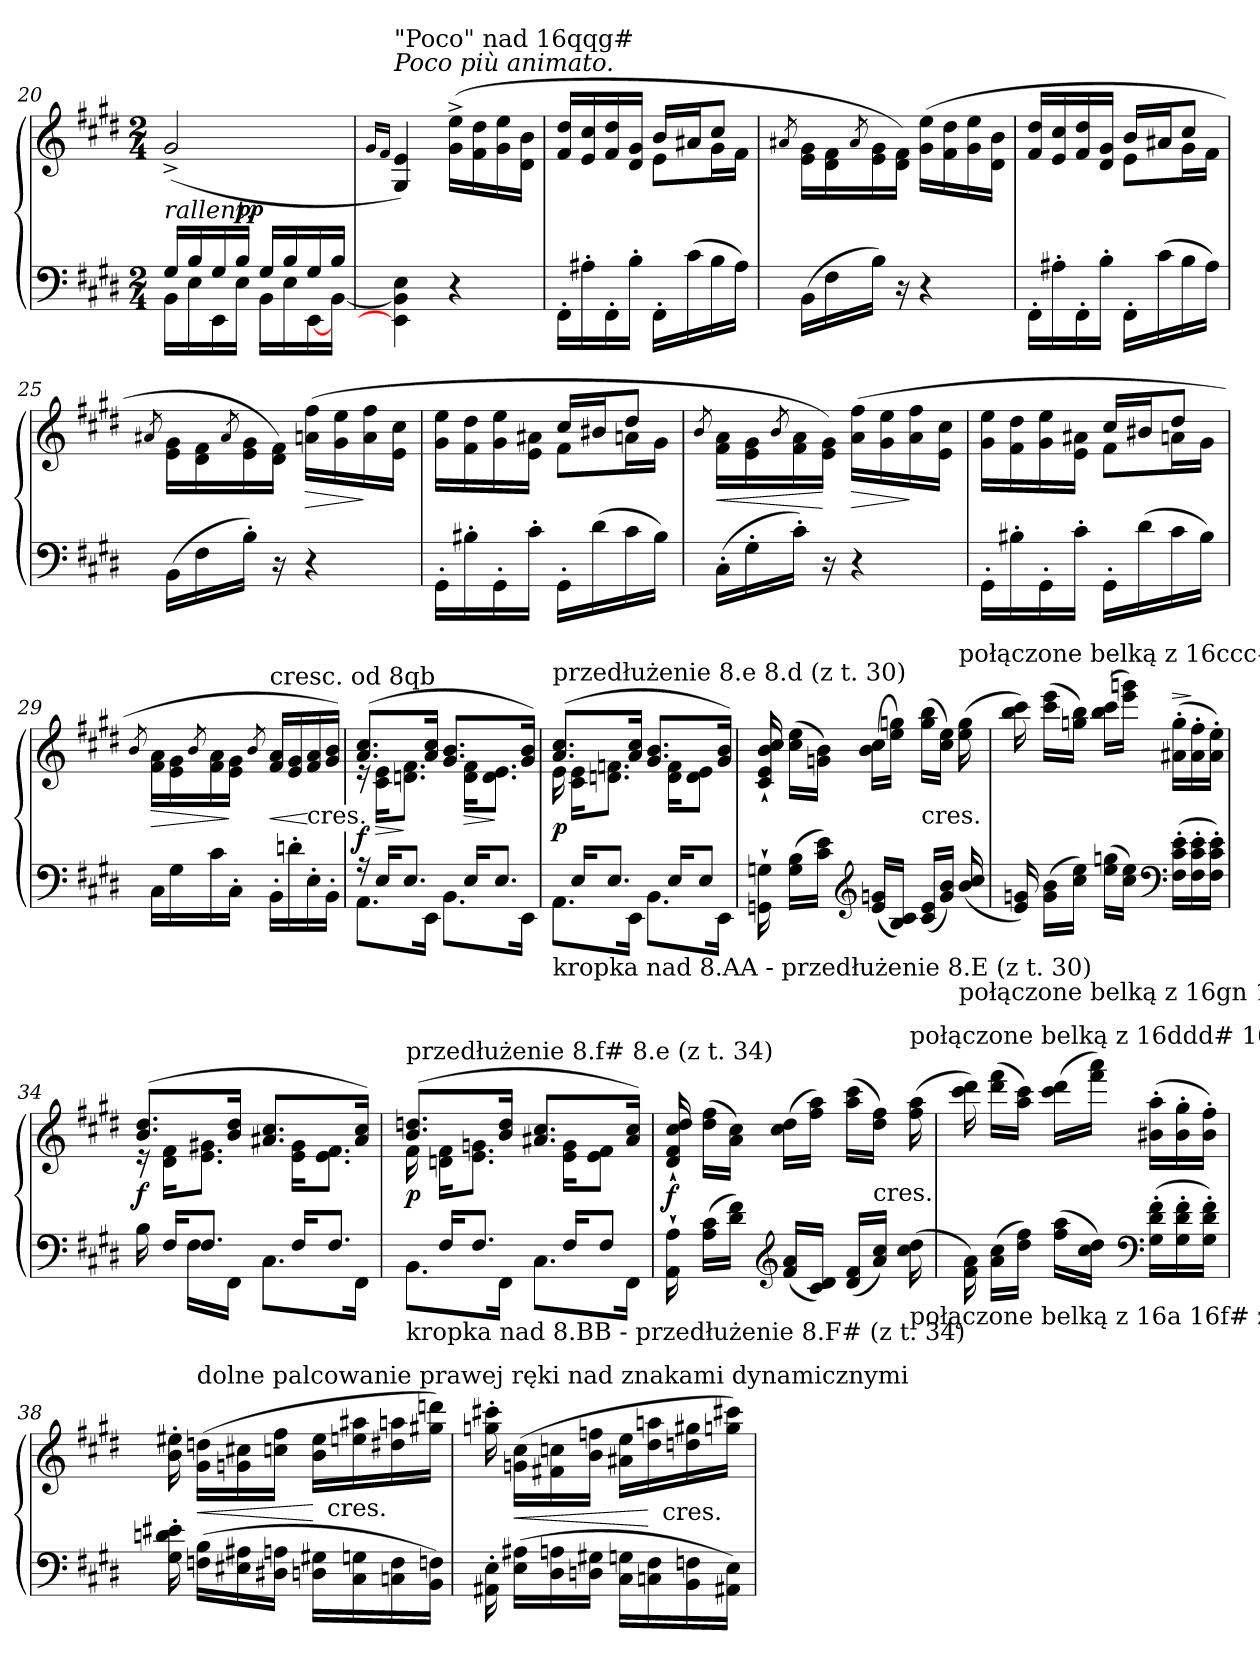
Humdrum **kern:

**kern	**kern	**dynam
*part1	*part1	*part1
*staff2	*staff1	*staff1/2
*clefF4	*clefG2	*
*k[f#c#g#d#]	*k[f#c#g#d#]	*
*M2/4	*M2/4	*
=20	=20	=20
*^	*^	*
!	!	!LO:TX:b:i:t=rallent.	!	!
16G#LL	16BBLL	(>2g#^>	8.ryy	.
16B	16E	.	.	.
16G#	16EE	.	.	.
16BJJ	16EJJ	.	4ryy	pp
16G#LL	16BBLL	.	.	.
16B	16E	.	.	.
16G#	[16EE	.	.	.
16BJJ	[16BBJJ	.	16ryy	.
*v	*v	*	*	*
*	*v	*v	*
=21	=21	=21
.	16qqg#/LL	.
.	16qqf#/JJ	.
!	!LO:TX:a:i:t=Poco più animato.	!
!	!LO:TX:a:t="Poco" nad 16qqg#	!
4EE]\ 4BB]\ 4E\	4G#/ 4e/)	.
4r	(>16g#^>\ 16ee^>\LL	.
.	16f#\ 16dd#\	.
.	16g#\ 16ee\	.
.	16d#\ 16b\JJ	.
=22	=22	=22
*	*^	*
16FF#'>\LL	16f# 16dd#LL	4ryy	.
16A#X'>\	16e 16cc#	.	.
16FF#'>\	16f# 16dd#	.	.
16B'>\JJ	16d# 16g#JJ	.	.
16FF#'>LL	16bLL	8eL	.
(>16c#	16a#XJ	.	.
16B	8cc#J	16g#L	.
16A#JJ)	.	16f#JJ	.
*	*v	*v	*
=23	=23	=23
.	8qa#X/	.
(>16BBLL	16e\ 16g#\LL	.
16F#	16d#\ 16f#\	.
.	8qa#/	.
16BJJ)	16e\ 16g#\	.
16r	16d#\ 16f#\JJ)	.
4r	(>16g#\ 16ee\LL	.
.	16f#\ 16dd#\	.
.	16g#\ 16ee\	.
.	16d#\ 16b\JJ	.
=24	=24	=24
*	*^	*
16FF#'>\LL	16f# 16dd#LL	4ryy	.
16A#X'>\	16e 16cc#	.	.
16FF#'>\	16f# 16dd#	.	.
16B'>\JJ	16d# 16g#JJ	.	.
16FF#'>LL	16bLL	8eL	.
(>16c#	16a#XJ	.	.
16B	8cc#J	16g#L	.
16A#JJ)	.	16f#JJ	.
*	*v	*v	*
=25	=25	=25
.	8qa#X/	.
(>16BBLL	16e\ 16g#\LL	.
16F#	16d#\ 16f#\	.
.	8qa#/	.
16B'>JJ)	16e\ 16g#\	.
16r	16d#\ 16f#\JJ)	.
4r	(>16an 16ff#LL	>
.	16g# 16ee	.
.	16a 16ff#	]
.	16e 16cc#JJ	.
=26	=26	=26
*	*^	*
16GG#'>LL	16g#\ 16ee\LL	4ryy	.
16B#X'>	16f#\ 16dd#\	.	.
16GG#'>	16g#\ 16ee\	.	.
16c#'>JJ	16e\ 16a#X\JJ	.	.
16GG#'>LL	16cc#LL	8f#L	.
(>16d#	16b#XJ	.	.
16c#	8dd#J	16anL	.
16B#JJ)	.	16g#JJ	.
*	*v	*v	*
=27	=27	=27
.	8qb/	.
(>16C#'>LL	16f#\ 16a\LL	<
16G#'>	16e\ 16g#\	.
.	8qb/	.
16c#'>JJ)	16f#\ 16a\	.
16r	16e\ 16g#\JJ)	[
4r	(>16a 16ff#LL	>
.	16g# 16ee	.
.	16a 16ff#	]
.	16e 16cc#JJ	.
=28	=28	=28
*	*^	*
16GG#'>LL	16g#\ 16ee\LL	4ryy	.
16B#X'>	16f#\ 16dd#\	.	.
16GG#'>	16g#\ 16ee\	.	.
16c#'>JJ	16e\ 16a#X\JJ	.	.
16GG#'>LL	16cc#LL	8f#L	.
(>16d#	16b#XJ	.	.
16c#	8dd#J	16anL	.
16B#JJ)	.	16g#JJ	.
*	*v	*v	*
=29	=29	=29
.	8qb/	.
16C#LL	16f#\ 16a\LL	>
16G#	16e\ 16g#\	.
.	8qb/	.
16c#	16f#\ 16a\	.
16C#'>JJ	16e\ 16g#\JJ	]
.	8qb/	.
!	!LO:TX:a:t=cresc. od 8qb	!
16BB'>LL	16f# 16aLL	<
16dn'>	16e 16g#	.
!	!LO:TX:c:t=cres.	!
16E'>	16f# 16a	[
16BB'>JJ	16g# 16bJJ)	.
=30	=30	=30
*^	*^	*
16r	8.AAL	(>8.a 8.cc#L	16re	f
16EKL	.	.	16c# 16eKL	>
8.EJ	.	.	8.dn 8.f#J	]
.	16EEJk	16a 16cc#Jk	.	.
.	8.BBL	8.g# 8.bL	.	.
16EKL	.	.	16d 16f#KL	>
!LO:N:vis=8.	!	!	!LO:N:vis=8.	!
8EJ	.	.	8d 8eJ	]
.	16EEJk	16g# 16bJk)	.	.
=31	=31	=31	=31	=31
!	!	!LO:TX:a:t=przedłużenie 8.e 8.d (z t. 30)	!	!
!LO:TX:b:t=kropka nad 8.AA - przedłużenie 8.E (z t. 30)	!	!	!	!
16Eyy	8.AAL	(>8.a 8.cc#L	16dnyy 16e	p
16EKL	.	.	16c# 16eKL	.
8.EJ	.	.	8.dn 8.fnJ	.
.	16EEJk	16a 16cc#Jk	.	.
.	8.BBL	8.g# 8.bL	.	.
16EKL	.	.	16d 16fKL	.
8EJ	.	.	8d 8eJ	.
.	16EEJk	16g# 16bJk)	.	.
*v	*v	*	*	*
*	*v	*v	*
=32	=32	=32
16GGn`>\ 16Gn`>\	16c#`< 16e`< 16b`< 16cc#`<	.
(>16G 16BLL	(>16cc#\ 16ee\LL	.
16c# 16eJJ)	16gn 16bJJ)	.
*clefG2	*	*
(<16e 16gnLL	(>16b\ 16cc#\LL	.
16B 16c#JJ)	16ee 16ggnJJ)	.
!	!LO:TX:c:t=cres.	!
(<16c# 16eLL	(>16gg\ 16bb\LL	.
16g 16bJJ)	16cc# 16eeJJ)	.
!	!LO:TX:a:t=połączone belką z 16ccc# 16bb z nast. taktu	!
!LO:TX:b:t=połączone belką z 16gn 16e z nast. taktu	!	!
(<16b/ 16cc#/	(>16ee\ 16gg\	.
=33	=33	=33
16e 16gn)	16bb\ 16ccc#\)	.
(>16g 16bLL	(>16ccc#\ 16eee\LL	.
16cc# 16eeJJ)	16ggn 16bbJJ)	.
(>16ee 16ggnLL	(>16bb\ 16ccc#\LL	.
16cc# 16eeJJ)	16eee 16gggnJJ)	.
*clefF4	*	*
!	!	!LO:HP:a
(>16F#'> 16c#'> 16e'>LL	(>16a#X'> 16gg'>LL	>
16F#'> 16c#'> 16e'>	16a#'> 16ff#'>	]
16F#'> 16c#'> 16e'>JJ)	16a#'> 16ee'>JJ)	.
=34	=34	=34
*^	*^	*
16ryy	16B	(>8.b 8.dd#L	16re	f
16F#KL	16ryy	.	16d# 16f#KL	.
8.F#J	16F#LL	.	8.e 8.g#XJ	.
.	16FF#JJ	16b 16dd#Jk	.	.
.	8.C#L	8.a#X 8.cc#L	.	.
16F#KL	.	.	16e 16g#KL	.
!LO:N:vis=8.	!	!	!LO:N:vis=8.	!
8F#J	.	.	8e 8f#J	.
.	16FF#Jk	16a# 16cc#Jk)	.	.
=35	=35	=35	=35	=35
!	!	!LO:TX:a:t=przedłużenie 8.f# 8.e (z t. 34)	!	!
!LO:TX:b:t=kropka nad 8.BB - przedłużenie 8.F# (z t. 34)	!	!	!	!
16F#yy	8.BBL	(>8.b 8.ddnL	16eyy 16f#	p
16F#KL	.	.	16dn 16f#KL	.
8.F#J	.	.	8.e 8.gnJ	.
.	16FF#Jk	16b 16ddJk	.	.
.	8.C#L	8.a#X 8.cc#L	.	.
16F#KL	.	.	16e 16gKL	.
8F#J	.	.	8e 8f#J	.
.	16FF#Jk	16a# 16cc#Jk)	.	.
*v	*v	*	*	*
*	*v	*v	*
=36	=36	=36
16AA`> 16A`>	16d#`< 16f#`< 16cc#`< 16dd#`<	f
(>16A 16c#LL	(>16dd# 16ff#LL	.
16d# 16f#JJ)	16a 16cc#JJ)	.
*clefG2	*	*
(<16f# 16aLL	(>16cc# 16dd#LL	.
16c# 16d#JJ)	16ff# 16aaJJ)	.
(<16d# 16f#LL	(>16aa 16ccc#LL	.
!	!LO:TX:c:t=cres.	!
16a 16cc#JJ)	16dd# 16ff#JJ)	.
!	!LO:TX:a:t=połączone belką z 16ddd# 16ccc# z nast. taktu	!
!LO:TX:b:t=połączone belką z 16a 16f# z nast. taktu	!	!
(>16cc#\ 16dd#\	(>16ff# 16aa	.
=37	=37	=37
16f#\ 16a\)	16ccc# 16ddd#)	.
(>16a 16cc#LL	(>16ddd# 16fff#LL	.
16dd# 16ff#JJ)	16aa 16ccc#JJ)	.
(>16ff# 16aaLL	(>16ccc# 16ddd#LL	.
16cc# 16dd#JJ)	16fff# 16aaaJJ)	.
*clefF4	*	*
(>16G#'> 16d#'> 16f#'>LL	(>16b#X'> 16aa'>LL	.
16G#'> 16d#'> 16f#'>	16b#'> 16gg#'>	.
16G#'> 16d#'> 16f#'>JJ)	16b#'> 16ff#'>JJ)	.
=38	=38	=38
*	*^	*
16G#'> 16dn'> 16e#X'>	16b'> 16ee#X'>	4ryy	.
!	!LO:TX:a:t=dolne palcowanie prawej ręki nad znakami dynamicznymi	!	!
(>16Fn 16BLL	(>16g# 16ddnLL	.	<
16E#X 16A#X	16gn 16cc#X	.	.
16D#X 16AnJJ	16ccn 16ff#JJ	.	.
16Dn 16G#XLL	16b 16ee#LL	32ryy	[
!	!	!LO:TX:c:t=cres.	!
.	.	8..ryy	.
16C# 16Gn	16een 16aa#X	.	.
16Cn 16F	16dd#X 16aan	.	.
16BB 16FnJJ)	16gg#X 16dddnJJ)	.	.
=39	=39	=39	=39
16AA#X'>\ 16E'>\	16ggn'> 16ccc#X'>	4ryy	.
(>16E 16A#XLL	(>16gn 16cc#LL	.	<
16D# 16An	16f#X 16ccn	.	.
16Dn 16G#XJJ	16b 16ffnJJ	.	.
16C# 16GnLL	16a#X 16eeLL	16.ryy	.
16Cn 16F#	16dd# 16aan	.	[
!	!	!LO:TX:c:t=cres.	!
.	.	8ryy	.
16BB 16Fn	16ddn 16gg#X	.	.
16AA#X 16EJJ)	16ggn 16ccc#XJJ)	.	.
.	.	32ryy	.
*	*v	*v	*
=	=	=
*-	*-	*-
